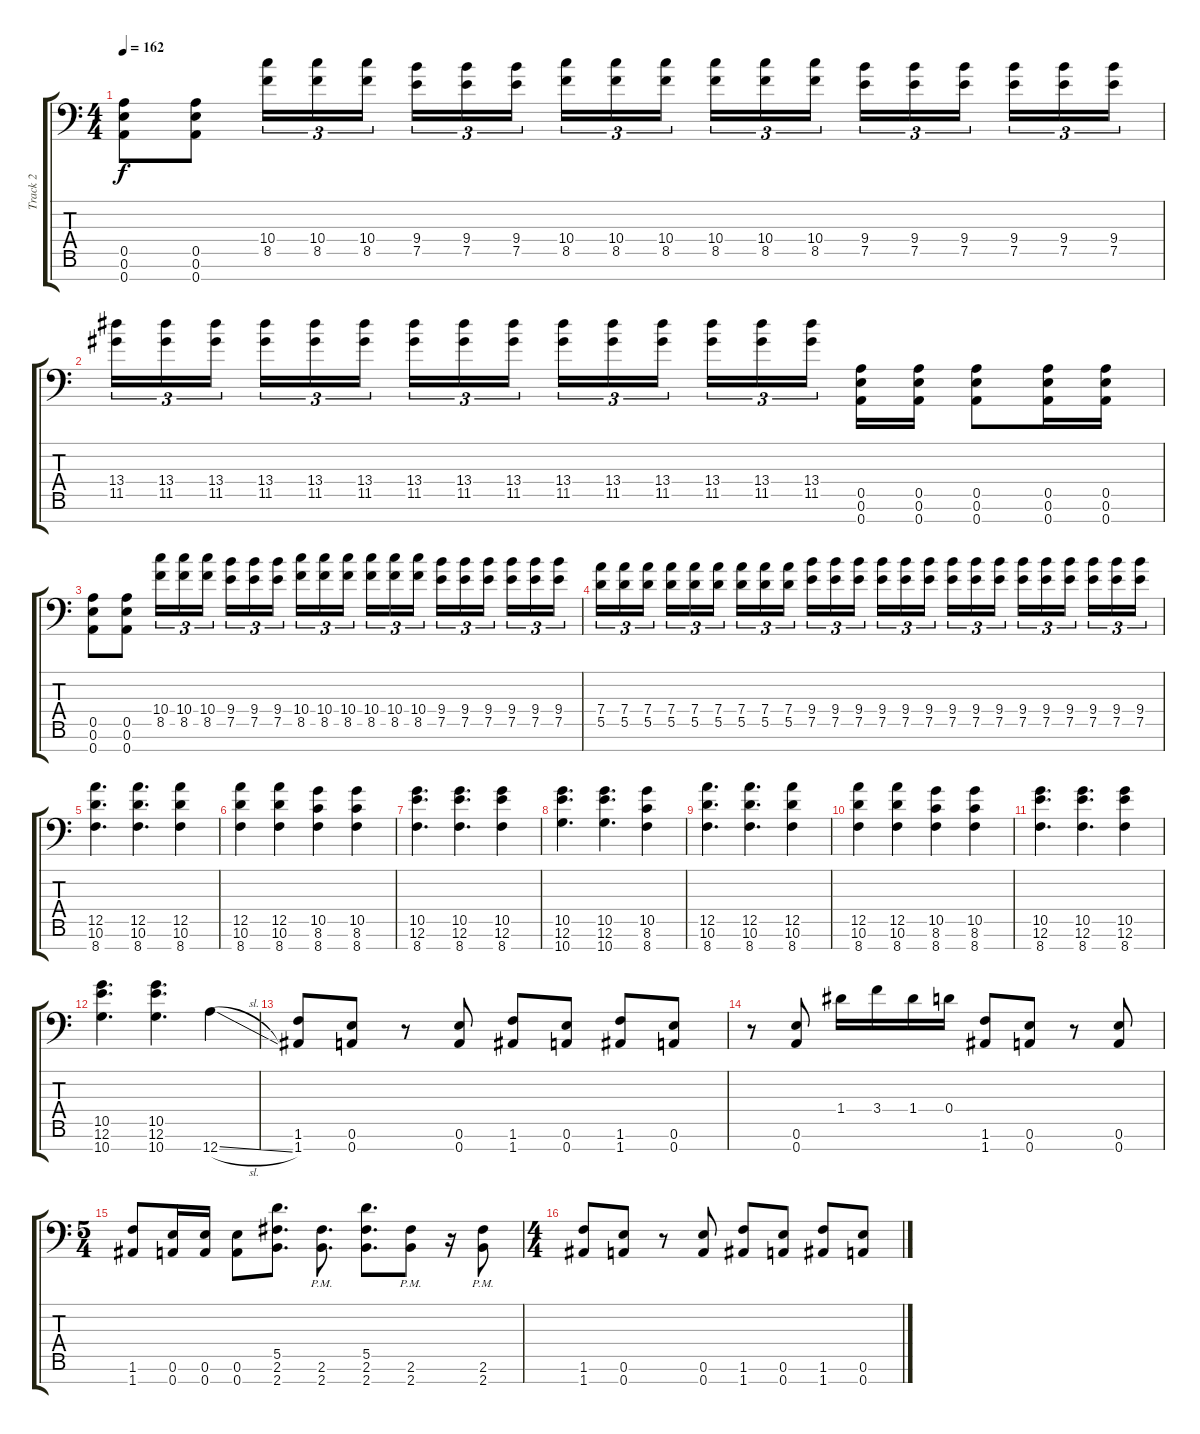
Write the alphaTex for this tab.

\track ("Track 2" "Track 2") {instrument overdrivenguitar}
\staff {score tabs}
\tuning (E4 B3 G3 D3 A2 E2 A1) {hide}
\ts (4 4)
\tempo 162
\clef f4
\ks c
(0.5 0.6 0.7).8{dy f} (0.5 0.6 0.7).8 (10.4 8.5).16{tu (3 2)} (10.4 8.5).16{tu (3 2)} (10.4 8.5).16{tu (3 2) beam splitsecondary} (9.4 7.5).16{tu (3 2)} (9.4 7.5).16{tu (3 2)} (9.4 7.5).16{tu (3 2)} (10.4 8.5).16{tu (3 2)} (10.4 8.5).16{tu (3 2)} (10.4 8.5).16{tu (3 2) beam splitsecondary} (10.4 8.5).16{tu (3 2)} (10.4 8.5).16{tu (3 2)} (10.4 8.5).16{tu (3 2)} (9.4 7.5).16{tu (3 2)} (9.4 7.5).16{tu (3 2)} (9.4 7.5).16{tu (3 2) beam splitsecondary} (9.4 7.5).16{tu (3 2)} (9.4 7.5).16{tu (3 2)} (9.4 7.5).16{tu (3 2)} |
(13.4 11.5).16{tu (3 2)} (13.4 11.5).16{tu (3 2)} (13.4 11.5).16{tu (3 2) beam splitsecondary} (13.4 11.5).16{tu (3 2)} (13.4 11.5).16{tu (3 2)} (13.4 11.5).16{tu (3 2)} (13.4 11.5).16{tu (3 2)} (13.4 11.5).16{tu (3 2)} (13.4 11.5).16{tu (3 2) beam splitsecondary} (13.4 11.5).16{tu (3 2)} (13.4 11.5).16{tu (3 2)} (13.4 11.5).16{tu (3 2)} (13.4 11.5).16{tu (3 2)} (13.4 11.5).16{tu (3 2)} (13.4 11.5).16{tu (3 2) beam splitsecondary} (0.5 0.6 0.7).16 (0.5 0.6 0.7).16 (0.5 0.6 0.7).8 (0.5 0.6 0.7).16 (0.5 0.6 0.7).16 |
(0.5 0.6 0.7).8 (0.5 0.6 0.7).8 (10.4 8.5).16{tu (3 2)} (10.4 8.5).16{tu (3 2)} (10.4 8.5).16{tu (3 2) beam splitsecondary} (9.4 7.5).16{tu (3 2)} (9.4 7.5).16{tu (3 2)} (9.4 7.5).16{tu (3 2)} (10.4 8.5).16{tu (3 2)} (10.4 8.5).16{tu (3 2)} (10.4 8.5).16{tu (3 2) beam splitsecondary} (10.4 8.5).16{tu (3 2)} (10.4 8.5).16{tu (3 2)} (10.4 8.5).16{tu (3 2)} (9.4 7.5).16{tu (3 2)} (9.4 7.5).16{tu (3 2)} (9.4 7.5).16{tu (3 2) beam splitsecondary} (9.4 7.5).16{tu (3 2)} (9.4 7.5).16{tu (3 2)} (9.4 7.5).16{tu (3 2)} |
(7.4 5.5).16{tu (3 2)} (7.4 5.5).16{tu (3 2)} (7.4 5.5).16{tu (3 2) beam splitsecondary} (7.4 5.5).16{tu (3 2)} (7.4 5.5).16{tu (3 2)} (7.4 5.5).16{tu (3 2)} (7.4 5.5).16{tu (3 2)} (7.4 5.5).16{tu (3 2)} (7.4 5.5).16{tu (3 2) beam splitsecondary} (9.4 7.5).16{tu (3 2)} (9.4 7.5).16{tu (3 2)} (9.4 7.5).16{tu (3 2)} (9.4 7.5).16{tu (3 2)} (9.4 7.5).16{tu (3 2)} (9.4 7.5).16{tu (3 2) beam splitsecondary} (9.4 7.5).16{tu (3 2)} (9.4 7.5).16{tu (3 2)} (9.4 7.5).16{tu (3 2)} (9.4 7.5).16{tu (3 2)} (9.4 7.5).16{tu (3 2)} (9.4 7.5).16{tu (3 2) beam splitsecondary} (9.4 7.5).16{tu (3 2)} (9.4 7.5).16{tu (3 2)} (9.4 7.5).16{tu (3 2)} |
(12.5 10.6 8.7).4{d} (12.5 10.6 8.7).4{d} (12.5 10.6 8.7).4 |
(12.5 10.6 8.7).4 (12.5 10.6 8.7).4 (10.5 8.6 8.7).4 (10.5 8.6 8.7).4 |
(10.5 12.6 8.7).4{d} (10.5 12.6 8.7).4{d} (10.5 12.6 8.7).4 |
(10.5 12.6 10.7).4{d} (10.5 12.6 10.7).4{d} (10.5 8.6 8.7).4 |
(12.5 10.6 8.7).4{d} (12.5 10.6 8.7).4{d} (12.5 10.6 8.7).4 |
(12.5 10.6 8.7).4 (12.5 10.6 8.7).4 (10.5 8.6 8.7).4 (10.5 8.6 8.7).4 |
(10.5 12.6 8.7).4{d} (10.5 12.6 8.7).4{d} (10.5 12.6 8.7).4 |
(10.5 12.6 10.7).4{d} (10.5 12.6 10.7).4{d} 12.7{sl}.4 |
(1.6 1.7).8 (0.6 0.7).8 r.8 (0.6 0.7).8 (1.6 1.7).8 (0.6 0.7).8 (1.6 1.7).8 (0.6 0.7).8 |
r.8 (0.6 0.7).8 1.4.16 3.4.16 1.4.16 0.4.16 (1.6 1.7).8 (0.6 0.7).8 r.8 (0.6 0.7).8 |
\ts (5 4)
(1.6 1.7).8 (0.6 0.7).16 (0.6 0.7).16 (0.6 0.7).8 (5.5 2.6 2.7).8{d} (2.6{pm} 2.7{pm}).8{d} (5.5 2.6 2.7).8{d} (2.6{pm} 2.7{pm}).8 r.16 (2.6{pm} 2.7{pm}).8 |
\ts (4 4)
(1.6 1.7).8 (0.6 0.7).8 r.8 (0.6 0.7).8 (1.6 1.7).8 (0.6 0.7).8 (1.6 1.7).8 (0.6 0.7).8
